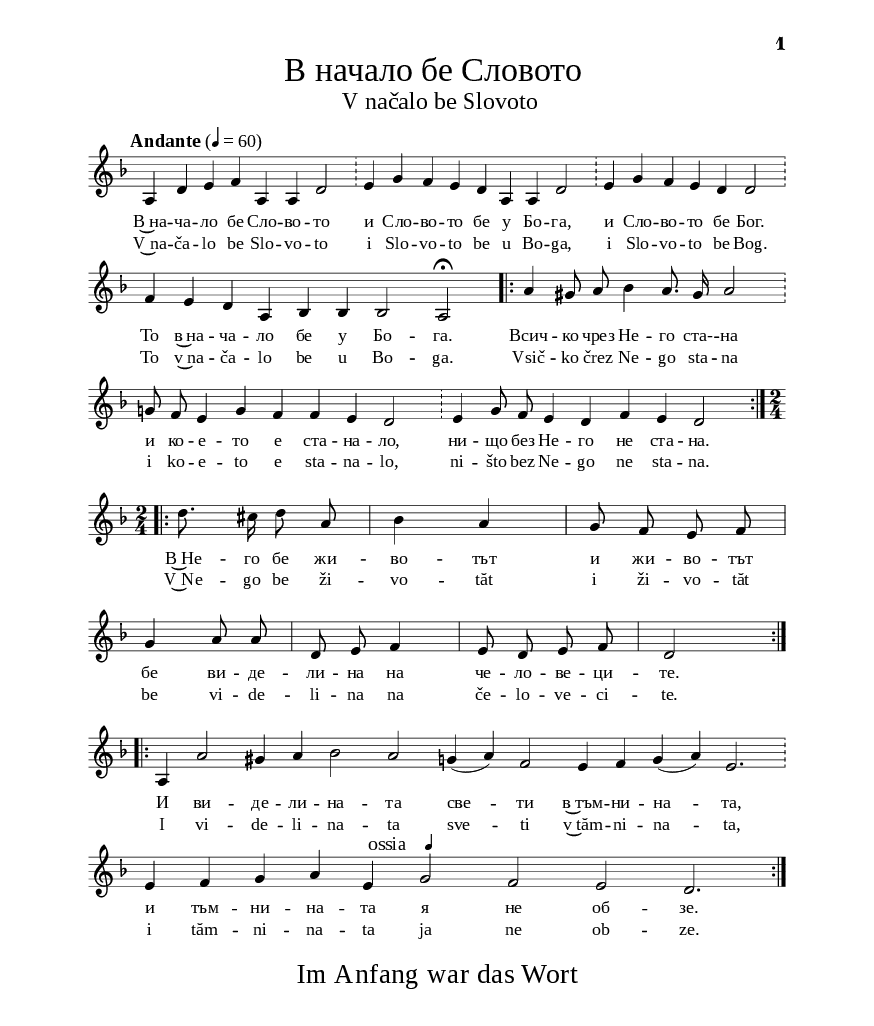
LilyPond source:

\version "2.24.3"

% include paper part and global functions
\include "include/globals.ily"

\bookpart {
  \label #'ref094
  \tocItem \markup "В начало бе Словото – V načalo be Slovoto"
  \include "include/bookpart-paper.ily"
  \score {
    \include "include/score-layout.ily"


    \new Voice \absolute  {
      \clef treble
      \key d \minor
      \tempoFunc "Andante" 4 "60"
      \omit Score.TimeSignature
      \cadenzaOn % allows custom bar lines
      \autoBeamOff

      a4 d'4 e' f' a4 a d'2 \bar "!" e'4  g'4 f' e' d'

      a4 a d'2 \bar "!" e'4 g'4 f' e' d' d'2 \bar "!" \break   f'4 e' d' a bes bes  bes2 a \fermata \bar ".|:"

      a'4  gis'8 a' bes'4 a'8. gis'16 a'2 \bar "!" \break g'8 f'

      e'4 g' f' f' e' d'2 \bar "!"  e'4 g'8 f' e'4 d' f'4 e' d'2 \bar ":|.|:" \break

      \cadenzaOff
      \undo \omit Score.TimeSignature

      \time 2/4 d''8. cis''16 d''8 a' bes'4  a' g'8 f' e' f' \break g'4 a'8 a'

      d'8 e' f'4 e'8 d' e' f' d'2 \bar ":|.|:"  \break
      \cadenzaOn
      \undo \omit Score.TimeSignature

      a4 a'2 gis'4 a' bes'2 a'  g'4 ( a' ) f'2 e'4 f'  g'4 ( a' ) e'2. \bar "!" \break

      e'4  f'4 g'   a'   \tempo \markup {
        % make tempo note smaller
        \concat {
          \normal-text { " ossia    "  }
          \fontsize #-4 \general-align #Y #DOWN \note {4} #0.8
          \normal-text { "             "  }

        }
      }
      e' g'2  f'2 e' d'2. \bar ":|."
    }

    \addlyrics {
      В~на -- ча --
      ло бе Сло -- во -- то и Сло -- во -- то бе у
      Бо -- га, и Сло -- во -- то бе Бог. То в~на --
      ча -- ло бе у Бо -- га. Всич -- ко чрез Не --
      го "ста-" -- на и ко -- е -- то е ста -- на --
      ло, ни -- що без Не -- го не ста -- на. В~Не --
      го бе жи -- во -- тът и жи -- во -- тът бе ви
      -- де -- ли -- на на че -- ло -- ве -- ци -- те.
      И ви -- де -- ли -- на -- та све -- ти в~тъм
      -- ни -- на -- та, и тъм -- ни -- на -- та я не
      об -- зе. И зе.

    }

    \addlyrics {
      V~na -- ča --
      lo be Slo -- vo -- to i Slo -- vo -- to be u
      Bo -- ga, i Slo -- vo -- to be Bog. To v~na --
      ča -- lo be u Bo -- ga. Vsič -- ko črez Ne --
      go sta -- na i ko -- e -- to e sta -- na --
      lo, ni -- što bez Ne -- go ne sta -- na. V~Ne --
      go be ži -- vo -- tăt i ži -- vo -- tăt be vi
      -- de -- li -- na na če -- lo -- ve -- ci -- te.
      I vi -- de -- li -- na -- ta sve -- ti v~tăm
      -- ni -- na -- ta, i tăm -- ni -- na -- ta ja ne
      ob -- ze. I ze.

    }


    \header {
      title = \titleFunc "В начало бе Словото "" V načalo be Slovoto"
    }

    \midi{}

  } % score

  \markup \empty-one

  % include foreign translation(s) of the song
  \version "2.18.2"

\markup \fill-line { \fontsize #deTitleFontSize "Im Anfang war das Wort" }
\markup \null
\markup \null
\markup \fontsize #deCoupletFontSize {
  \hspace #14.91
  \override #`(baseline-skip . ,deCoupletBaselineSkip)

  \column {

    \line { " " Im Anfang war das Wort,}

    \line { " "und das Wort war bei Gott,}

    \line { " " und das Wort war Gott.}

    \line { " "Dieses war im Anfang bei Gott.}
    \line { " " }

    \line { " "Alles wurde durch dasselbe,}

    \line { " "und ohne dasselbe wurde auch nicht eines,}

    \line { " "das geworden ist.}
    \line { " " }

    \line { " "In ihm war Leben, }

    \line { " "und das Leben war }

    \line { " "das Licht der Menschen.}
    \line { " " }

    \line { " "Und das Licht scheint}

    \line { " "in der Finsternis, }

    \line { " "und die Finsternis hat es nicht erfasst.}


  }


}


} % bookpart
